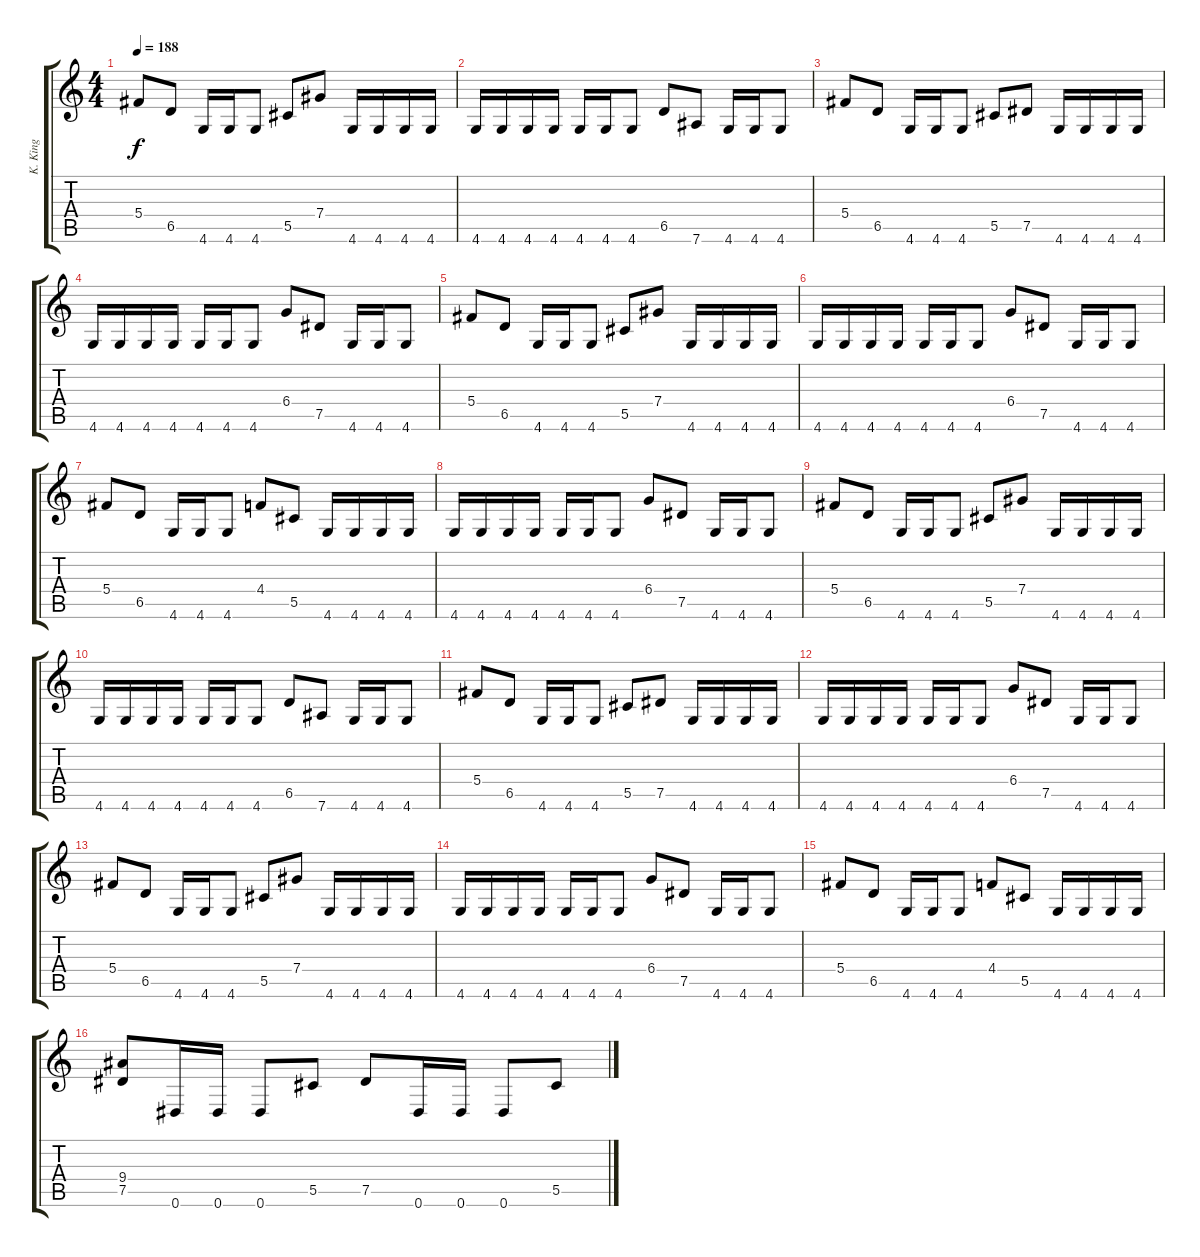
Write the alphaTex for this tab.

\track ("K. King" "K. King") {instrument distortionguitar}
\staff {score tabs}
\tuning (Eb4 Bb3 Gb3 Db3 Ab2 Eb2) {hide}
\ts (4 4)
\tempo 188
\clef g2
\ks c
5.4.8{dy f} 6.5.8 4.6.16 4.6.16 4.6.8 5.5.8 7.4.8 4.6.16 4.6.16 4.6.16 4.6.16 |
4.6.16 4.6.16 4.6.16 4.6.16 4.6.16 4.6.16 4.6.8 6.5.8 7.6.8 4.6.16 4.6.16 4.6.8 |
5.4.8 6.5.8 4.6.16 4.6.16 4.6.8 5.5.8 7.5.8 4.6.16 4.6.16 4.6.16 4.6.16 |
4.6.16 4.6.16 4.6.16 4.6.16 4.6.16 4.6.16 4.6.8 6.4.8 7.5.8 4.6.16 4.6.16 4.6.8 |
5.4.8 6.5.8 4.6.16 4.6.16 4.6.8 5.5.8 7.4.8 4.6.16 4.6.16 4.6.16 4.6.16 |
4.6.16 4.6.16 4.6.16 4.6.16 4.6.16 4.6.16 4.6.8 6.4.8 7.5.8 4.6.16 4.6.16 4.6.8 |
5.4.8 6.5.8 4.6.16 4.6.16 4.6.8 4.4.8 5.5.8 4.6.16 4.6.16 4.6.16 4.6.16 |
4.6.16 4.6.16 4.6.16 4.6.16 4.6.16 4.6.16 4.6.8 6.4.8 7.5.8 4.6.16 4.6.16 4.6.8 |
5.4.8 6.5.8 4.6.16 4.6.16 4.6.8 5.5.8 7.4.8 4.6.16 4.6.16 4.6.16 4.6.16 |
4.6.16 4.6.16 4.6.16 4.6.16 4.6.16 4.6.16 4.6.8 6.5.8 7.6.8 4.6.16 4.6.16 4.6.8 |
5.4.8 6.5.8 4.6.16 4.6.16 4.6.8 5.5.8 7.5.8 4.6.16 4.6.16 4.6.16 4.6.16 |
4.6.16 4.6.16 4.6.16 4.6.16 4.6.16 4.6.16 4.6.8 6.4.8 7.5.8 4.6.16 4.6.16 4.6.8 |
5.4.8 6.5.8 4.6.16 4.6.16 4.6.8 5.5.8 7.4.8 4.6.16 4.6.16 4.6.16 4.6.16 |
4.6.16 4.6.16 4.6.16 4.6.16 4.6.16 4.6.16 4.6.8 6.4.8 7.5.8 4.6.16 4.6.16 4.6.8 |
5.4.8 6.5.8 4.6.16 4.6.16 4.6.8 4.4.8 5.5.8 4.6.16 4.6.16 4.6.16 4.6.16 |
(9.4 7.5).8 0.6.16 0.6.16 0.6.8 5.5.8 7.5.8 0.6.16 0.6.16 0.6.8 5.5.8
